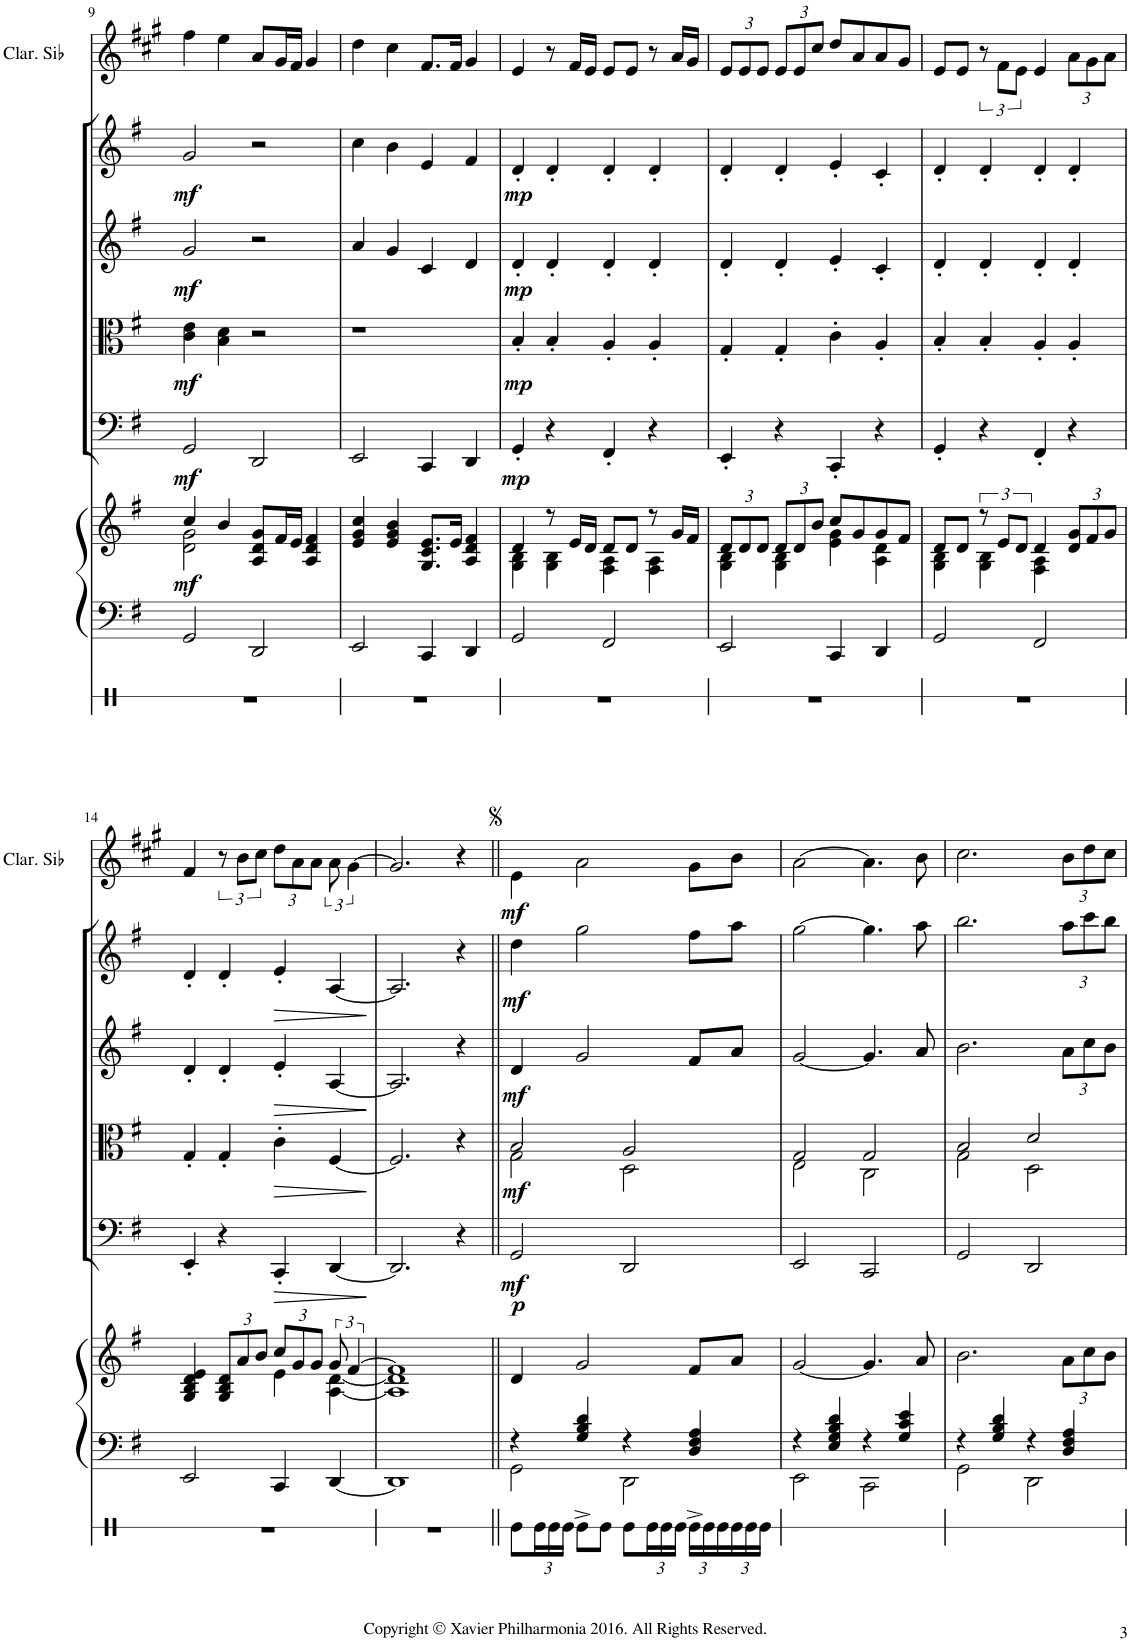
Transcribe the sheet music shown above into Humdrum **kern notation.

**kern	**kern	**kern	**dynam	**kern	**dynam	**kern	**dynam	**kern	**dynam	**kern	**dynam	**kern	**dynam
*part7	*part6	*part6	*part6	*part5	*part5	*part4	*part4	*part3	*part3	*part2	*part2	*part1	*part1
*staff8	*staff7	*staff6	*staff6/7	*staff5	*staff5	*staff4	*staff4	*staff3	*staff3	*staff2	*staff2	*staff1	*staff1
*I"Snare Drum	*I"Piano	*	*	*I"Violoncello	*	*I"Viola	*	*I"Violin II	*	*I"Violin I	*	*I"Clarinette en Sib	*
*I'Sn Dr	*I'Pno	*	*	*I'Vc	*	*I'Vla	*	*I'Vln	*	*I'Vln	*	*I'Clar. Sib	*
!!LO:PB:g=z
*clefX	*clefF4	*clefG2	*	*clefF4	*	*clefC3	*	*clefG2	*	*clefG2	*	*clefG2	*
*	*	*	*	*	*	*	*	*	*	*	*	*Trd1c2	*
*k[]	*k[f#]	*k[f#]	*	*k[f#]	*	*k[f#]	*	*k[f#]	*	*k[f#]	*	*k[f#c#g#]	*
*M4/4	*M4/4	*M4/4	*	*M4/4	*	*M4/4	*	*M4/4	*	*M4/4	*	*M4/4	*
=9	=9	=9	=9	=9	=9	=9	=9	=9	=9	=9	=9	=9	=9
*	*	*^	*	*	*	*	*	*	*	*	*	*	*
!	!	!	!	!LO:DY:b	!	!LO:DY:b	!	!LO:DY:b	!	!LO:DY:b	!	!LO:DY:b	!	!
1r	2GG/	4cc/	2d\ 2g\	mf	2GG/	mf	4c\ 4e\	mf	2g/	mf	2g/	mf	4ff#\	.
.	.	4b/	.	.	.	.	4B\ 4d\	.	.	.	.	.	4ee\	.
.	2DD/	8A/ 8d/ 8g/L	2ryy	.	2DD/	.	2r	.	2r	.	2r	.	8a/L	.
.	.	16f#/L	.	.	.	.	.	.	.	.	.	.	16g#/L	.
.	.	16e/JJ	.	.	.	.	.	.	.	.	.	.	16f#/JJ	.
.	.	4A/ 4d/ 4f#/	.	.	.	.	.	.	.	.	.	.	4g#/	.
*	*	*v	*v	*	*	*	*	*	*	*	*	*	*	*
=10	=10	=10	=10	=10	=10	=10	=10	=10	=10	=10	=10	=10	=10
1r	2EE/	4e/ 4g/ 4cc/	.	2EE/	.	1r	.	4a/	.	4cc\	.	4dd\	.
.	.	4e/ 4g/ 4b/	.	.	.	.	.	4g/	.	4b\	.	4cc#\	.
.	4CC/	8.G/ 8.c/ 8.e/L	.	4CC/	.	.	.	4c/	.	4e/	.	8.f#/L	.
.	.	16e/Jk	.	.	.	.	.	.	.	.	.	16f#/Jk	.
.	4DD/	4A/ 4d/ 4f#/	.	4DD/	.	.	.	4d/	.	4f#/	.	4g#/	.
=11	=11	=11	=11	=11	=11	=11	=11	=11	=11	=11	=11	=11	=11
*	*	*^	*	*	*	*	*	*	*	*	*	*	*
!	!	!	!	!	!	!LO:DY:b	!	!LO:DY:b	!	!LO:DY:b	!	!LO:DY:b	!	!
1r	2GG/	4d/	4G\ 4B\	.	4GG'/	mp	4B'/	mp	4d'/	mp	4d'/	mp	4e/	.
.	.	8r	4G\ 4B\	.	4r	.	4B'/	.	4d'/	.	4d'/	.	8r	.
.	.	16e/LL	.	.	.	.	.	.	.	.	.	.	16f#/LL	.
.	.	16d/JJ	.	.	.	.	.	.	.	.	.	.	16e/JJ	.
.	2FF#/	8d/L	4F#\ 4A\	.	4FF#'/	.	4A'/	.	4d'/	.	4d'/	.	8e/L	.
.	.	8d/J	.	.	.	.	.	.	.	.	.	.	8e/J	.
.	.	8r	4F#\ 4A\	.	4r	.	4A'/	.	4d'/	.	4d'/	.	8r	.
.	.	16g/LL	.	.	.	.	.	.	.	.	.	.	16a/LL	.
.	.	16f#/JJ	.	.	.	.	.	.	.	.	.	.	16g#/JJ	.
=12	=12	=12	=12	=12	=12	=12	=12	=12	=12	=12	=12	=12	=12	=12
*	*	*Xbrackettup	*	*	*	*	*	*	*	*	*	*	*Xbrackettup	*
1r	2EE/	12d/L	4G\ 4B\	.	4EE'/	.	4G'/	.	4d'/	.	4d'/	.	12e/L	.
.	.	12d/	.	.	.	.	.	.	.	.	.	.	12e/	.
.	.	12d/J	.	.	.	.	.	.	.	.	.	.	12e/J	.
.	.	12d/L	4G\ 4B\	.	4r	.	4G'/	.	4d'/	.	4d'/	.	12e/L	.
.	.	12d/	.	.	.	.	.	.	.	.	.	.	12e/	.
.	.	12b/J	.	.	.	.	.	.	.	.	.	.	12cc#/J	.
.	4CC/	8cc/L	4e\ 4g\	.	4CC'/	.	4c'\	.	4e'/	.	4e'/	.	8dd/L	.
.	.	8g/	.	.	.	.	.	.	.	.	.	.	8a/	.
.	4DD/	8g/	4A\ 4d\	.	4r	.	4A'/	.	4c'/	.	4c'/	.	8a/	.
.	.	8f#/J	.	.	.	.	.	.	.	.	.	.	8g#/J	.
=13	=13	=13	=13	=13	=13	=13	=13	=13	=13	=13	=13	=13	=13	=13
1r	2GG/	8d/L	4G\ 4B\	.	4GG'/	.	4B'/	.	4d'/	.	4d'/	.	8e/L	.
.	.	8d/J	.	.	.	.	.	.	.	.	.	.	8e/J	.
*	*	*brackettup	*	*	*	*	*	*	*	*	*	*	*brackettup	*
.	.	12r	4G\ 4B\	.	4r	.	4B'/	.	4d'/	.	4d'/	.	12r	.
.	.	12e/L	.	.	.	.	.	.	.	.	.	.	12f#\L	.
.	.	12d/J	.	.	.	.	.	.	.	.	.	.	12e\J	.
.	2FF#/	4d/	4F#\ 4A\	.	4FF#'/	.	4A'/	.	4d'/	.	4d'/	.	4e/	.
*	*	*Xbrackettup	*	*	*	*	*	*	*	*	*	*	*Xbrackettup	*
.	.	12d/ 12g/L	4ryy	.	4r	.	4A'/	.	4d'/	.	4d'/	.	12a\L	.
.	.	12f#/	.	.	.	.	.	.	.	.	.	.	12g#\	.
.	.	12g/J	.	.	.	.	.	.	.	.	.	.	12a\J	.
!!LO:LB:g=z
=14	=14	=14	=14	=14	=14	=14	=14	=14	=14	=14	=14	=14	=14	=14
1r	2EE/	4G/ 4B/ 4d/ 4e/	2ryy	.	4EE'/	.	4G'/	.	4d'/	.	4d'/	.	4f#/	.
*	*	*	*	*	*	*	*	*	*	*	*	*	*brackettup	*
.	.	12G/ 12B/ 12d/L	.	.	4r	.	4G'/	.	4d'/	.	4d'/	.	12r	.
.	.	12a/	.	.	.	.	.	.	.	.	.	.	12b\L	.
.	.	12b/J	.	.	.	.	.	.	.	.	.	.	12cc#\J	.
!	!	!	!	!	!	!LO:HP:b	!	!LO:HP:b	!	!LO:HP:b	!	!LO:HP:b	!	!
*	*	*	*	*	*	*	*	*	*	*	*	*	*Xbrackettup	*
.	4CC/	12cc/L	4e\	.	4CC'/	>	4c'\	>	4e'/	>	4e'/	>	12dd\L	.
.	.	12g/	.	.	.	.	.	.	.	.	.	.	12a\	.
.	.	12g/J	.	.	.	.	.	.	.	.	.	.	12a\J	.
*	*	*brackettup	*	*	*	*	*	*	*	*	*	*	*brackettup	*
.	[4DD/	12g/	[4A\ [4d\	.	[4DD/	.	[4F#/	.	[4A/	.	[4A/	.	12a\	.
.	.	[6f#/	.	.	.	.	.	.	.	.	.	.	[6g#\	.
*	*	*v	*v	*	*	*	*	*	*	*	*	*	*	*
.	.	.	.	.	]	.	]	.	]	.	]	.	.
=15	=15	=15	=15	=15	=15	=15	=15	=15	=15	=15	=15	=15	=15
*	*	*^	*	*	*	*	*	*	*	*	*	*	*
1r	1DD]	1f#]	1A] 1d]	.	2.DD/]	.	2.F#/]	.	2.A/]	.	2.A/]	.	2.g#/]	.
.	.	.	.	.	4r	.	4r	.	4r	.	4r	.	4r	.
*	*	*v	*v	*	*	*	*	*	*	*	*	*	*	*
=16||	=16||	=16||	=16||	=16||	=16||	=16||	=16||	=16||	=16||	=16||	=16||	=16||	=16||
*	*^	*	*	*	*	*^	*	*	*	*	*	*	*
!	!	!	!	!LO:DY:a	!	!LO:DY:b	!	!	!LO:DY:b	!	!LO:DY:b	!	!LO:DY:b	!	!LO:DY:b
8Re\L	4r	2GG\	4d/	p	2GG/	mf	2B/	2G\	mf	4d/	mf	4dd\	mf	4e\	mf
*Xbrackettup	*	*	*	*	*	*	*	*	*	*	*	*	*	*	*
24Re\L	.	.	.	.	.	.	.	.	.	.	.	.	.	.	.
24Re\	.	.	.	.	.	.	.	.	.	.	.	.	.	.	.
24Re\JJ	.	.	.	.	.	.	.	.	.	.	.	.	.	.	.
8Re^\L	4G/ 4B/ 4d/	.	2g/	.	.	.	.	.	.	2g/	.	2gg\	.	2a\	.
8Re\J	.	.	.	.	.	.	.	.	.	.	.	.	.	.	.
8Re\L	4r	2DD\	.	.	2DD/	.	2A/	2D\	.	.	.	.	.	.	.
24Re\L	.	.	.	.	.	.	.	.	.	.	.	.	.	.	.
24Re\	.	.	.	.	.	.	.	.	.	.	.	.	.	.	.
24Re\JJ	.	.	.	.	.	.	.	.	.	.	.	.	.	.	.
24Re^\LL	4D/ 4F#/ 4A/	.	8f#/L	.	.	.	.	.	.	8f#/L	.	8ff#\L	.	8g#\L	.
24Re\	.	.	.	.	.	.	.	.	.	.	.	.	.	.	.
24Re\	.	.	.	.	.	.	.	.	.	.	.	.	.	.	.
24Re\	.	.	8a/J	.	.	.	.	.	.	8a/J	.	8aa\J	.	8b\J	.
24Re\	.	.	.	.	.	.	.	.	.	.	.	.	.	.	.
24Re\JJ	.	.	.	.	.	.	.	.	.	.	.	.	.	.	.
=17	=17	=17	=17	=17	=17	=17	=17	=17	=17	=17	=17	=17	=17	=17	=17
1ryy	4r	2EE\	[2g/	.	2EE/	.	2G/	2E\	.	[2g/	.	[2gg\	.	[2a\	.
.	4E/ 4G/ 4B/ 4d/	.	.	.	.	.	.	.	.	.	.	.	.	.	.
.	4r	2CC\	4.g/]	.	2CC/	.	2G/	2C\	.	4.g/]	.	4.gg\]	.	4.a\]	.
.	4G/ 4c/ 4e/	.	.	.	.	.	.	.	.	.	.	.	.	.	.
.	.	.	8a/	.	.	.	.	.	.	8a/	.	8aa\	.	8b\	.
=18	=18	=18	=18	=18	=18	=18	=18	=18	=18	=18	=18	=18	=18	=18	=18
1ryy	4r	2GG\	2.b\	.	2GG/	.	2B/	2G\	.	2.b\	.	2.bb\	.	2.cc#\	.
.	4G/ 4B/ 4d/	.	.	.	.	.	.	.	.	.	.	.	.	.	.
.	4r	2DD\	.	.	2DD/	.	2d/	2D\	.	.	.	.	.	.	.
*	*	*	*Xbrackettup	*	*	*	*	*	*	*Xbrackettup	*	*Xbrackettup	*	*Xbrackettup	*
.	4D/ 4F#/ 4A/	.	12a\L	.	.	.	.	.	.	12a\L	.	12aa\L	.	12b\L	.
.	.	.	12cc\	.	.	.	.	.	.	12cc\	.	12ccc\	.	12dd\	.
.	.	.	12b\J	.	.	.	.	.	.	12b\J	.	12bb\J	.	12cc#\J	.
*	*v	*v	*	*	*	*	*v	*v	*	*	*	*	*	*	*
=	=	=	=	=	=	=	=	=	=	=	=	=	=
*-	*-	*-	*-	*-	*-	*-	*-	*-	*-	*-	*-	*-	*-
